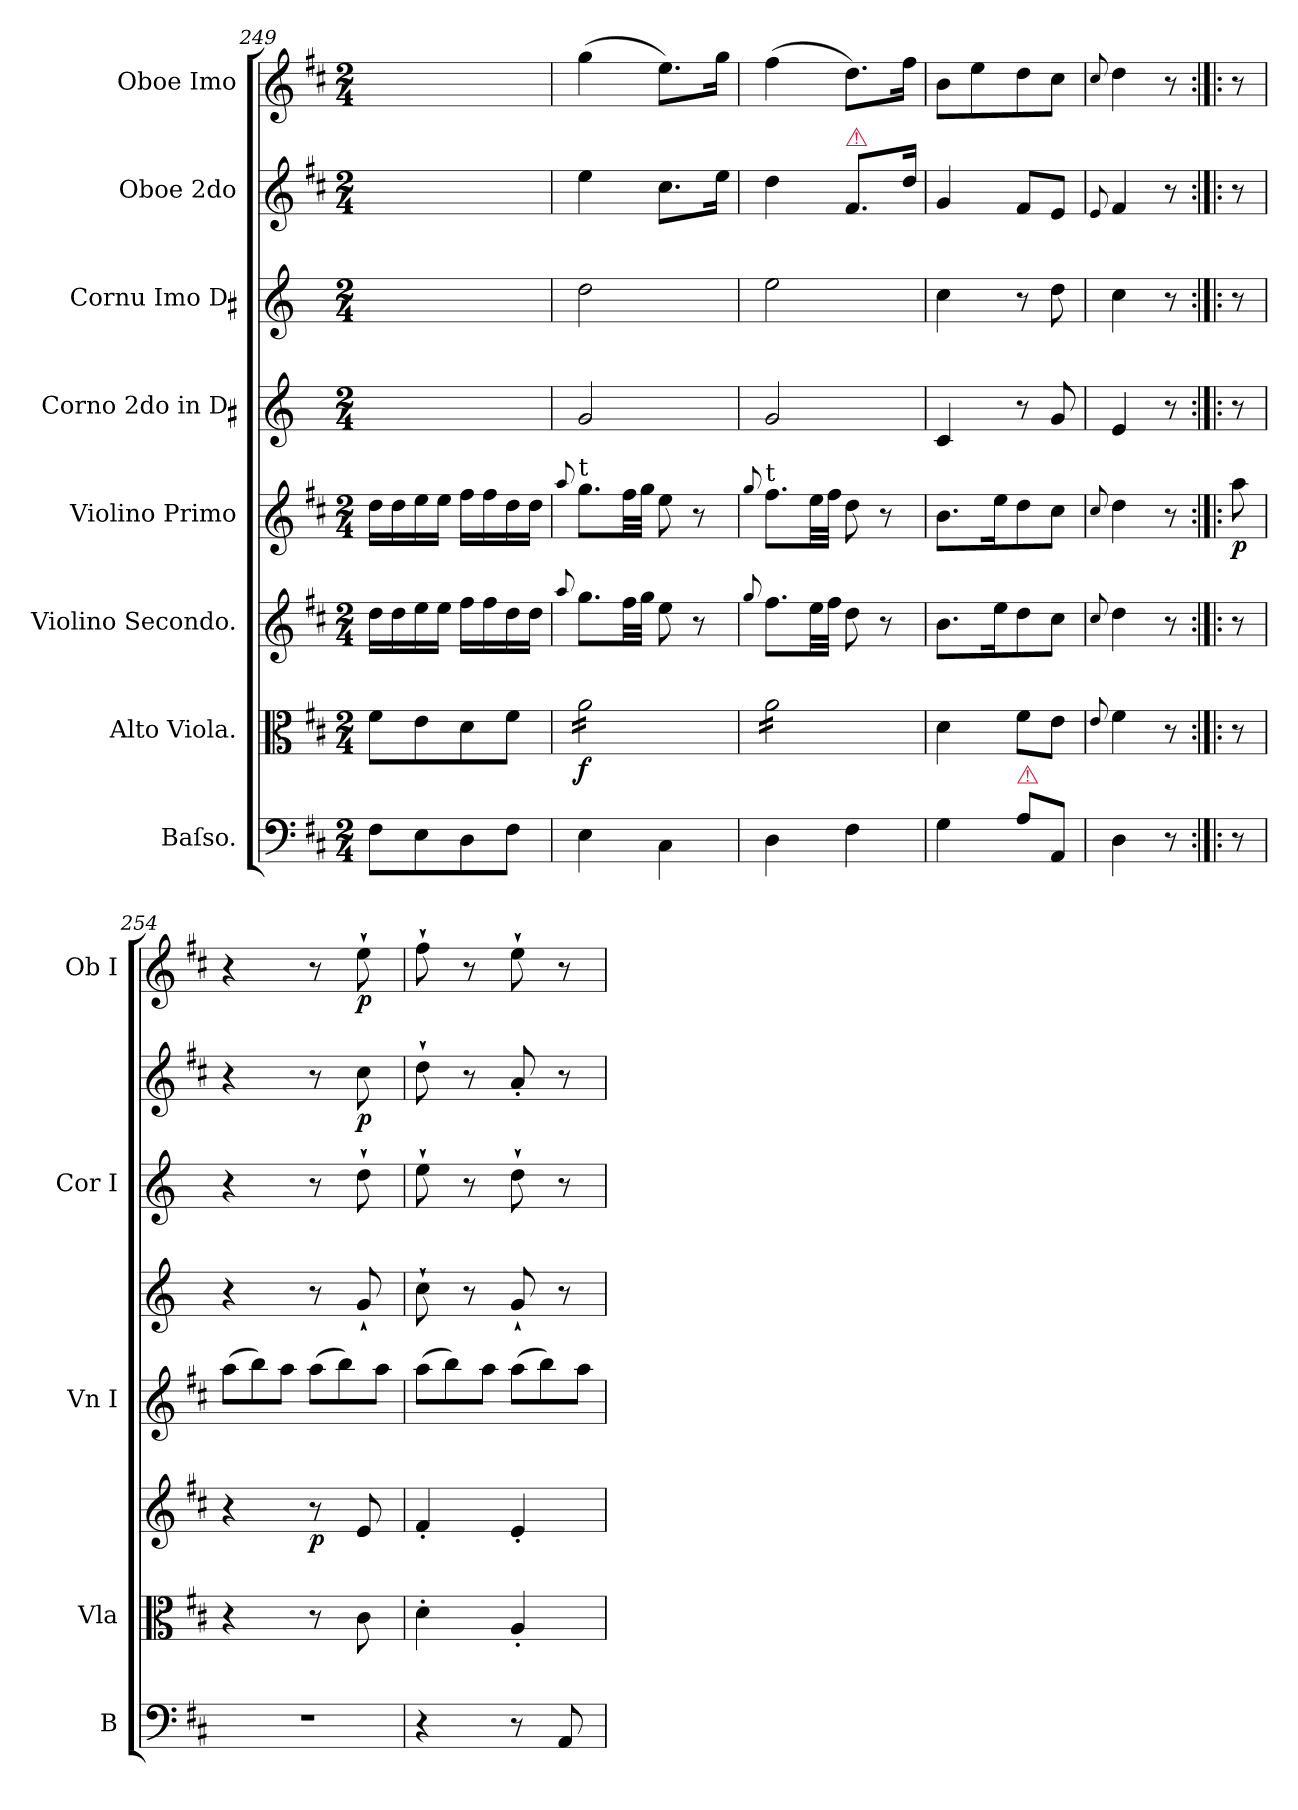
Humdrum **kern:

**kern	**dynam	**kern	**dynam	**kern	**dynam	**kern	**dynam	**kern	**dynam	**kern	**dynam	**kern	**dynam	**kern	**dynam
*part8	*part8	*part7	*part7	*part6	*part6	*part5	*part5	*part4	*part4	*part3	*part3	*part2	*part2	*part1	*part1
*staff8	*staff8	*staff7	*staff7	*staff6	*staff6	*staff5	*staff5	*staff4	*staff4	*staff3	*staff3	*staff2	*staff2	*staff1	*staff1
*I"Baſso.	*	*I"Alto Viola.	*	*I"Violino Secondo.	*	*I"Violino Primo	*	*I"Corno 2do in D#	*	*I"Cornu Imo D#	*	*I"Oboe 2do	*	*I"Oboe Imo	*
*I'B	*	*I'Vla	*	*	*	*I'Vn I	*	*	*	*I'Cor I	*	*	*	*I'Ob I	*
*clefF4	*	*clefC3	*	*clefG2	*	*clefG2	*	*clefG2	*	*clefG2	*	*clefG2	*	*clefG2	*
*	*	*	*	*	*	*	*	*ITrd-1c-2	*	*ITrd-1c-2	*	*	*	*	*
*k[f#c#]	*	*k[f#c#]	*	*k[f#c#]	*	*k[f#c#]	*	*k[f#c#]	*	*k[f#c#]	*	*k[f#c#]	*	*k[f#c#]	*
*D:	*	*D:	*	*D:	*	*D:	*	*D:	*	*D:	*	*D:	*	*D:	*
*M2/4	*	*M2/4	*	*M2/4	*	*M2/4	*	*M2/4	*	*M2/4	*	*M2/4	*	*M2/4	*
=249	=249	=249	=249	=249	=249	=249	=249	=249	=249	=249	=249	=249	=249	=249	=249
8F#\L	.	8f#\L	.	16dd\LL	.	16dd\LL	.	2ryy	.	2ryy	.	2ryy	.	2ryy	.
.	.	.	.	16dd\	.	16dd\	.	.	.	.	.	.	.	.	.
8E\	.	8e\	.	16ee\	.	16ee\	.	.	.	.	.	.	.	.	.
.	.	.	.	16ee\JJ	.	16ee\JJ	.	.	.	.	.	.	.	.	.
8D\	.	8d\	.	16ff#\LL	.	16ff#\LL	.	.	.	.	.	.	.	.	.
.	.	.	.	16ff#\	.	16ff#\	.	.	.	.	.	.	.	.	.
8F#\J	.	8f#\J	.	16dd\	.	16dd\	.	.	.	.	.	.	.	.	.
.	.	.	.	16dd\JJ	.	16dd\JJ	.	.	.	.	.	.	.	.	.
=250	=250	=250	=250	=250	=250	=250	=250	=250	=250	=250	=250	=250	=250	=250	=250
.	.	.	.	8qqaa/	.	8qqaa/	.	.	.	.	.	.	.	.	.
!	!	!	!	!	!	!LO:TX:a:t=t	!	!	!	!	!	!	!	!	!
*	*	*tremolo	*	*	*	*	*	*	*	*	*	*	*	*	*
4E\	for.	16a\LL	f	8.gg\L	.	8.gg\L	.	2a/	.	2ee\	.	4ee\	.	(4gg\	.
.	.	16a\	.	.	.	.	.	.	.	.	.	.	.	.	.
.	.	16a\	.	.	.	.	.	.	.	.	.	.	.	.	.
.	.	16a\	.	32ff#\LL	.	32ff#\LL	.	.	.	.	.	.	.	.	.
.	.	.	.	32gg\JJJ	.	32gg\JJJ	.	.	.	.	.	.	.	.	.
4C#\	.	16a\	.	8ee\	.	8ee\	.	.	.	.	.	8.cc#\L	for	8.ee\L)	.
.	.	16a\	.	.	.	.	.	.	.	.	.	.	.	.	.
.	.	16a\	.	8r	.	8r	.	.	.	.	.	.	.	.	.
.	.	16a\JJ	.	.	.	.	.	.	.	.	.	16ee\Jk	.	16gg\Jk	.
=251	=251	=251	=251	=251	=251	=251	=251	=251	=251	=251	=251	=251	=251	=251	=251
.	.	.	.	8qqgg/	.	8qqgg/	.	.	.	.	.	.	.	.	.
!	!	!	!	!	!	!LO:TX:a:t=t	!	!	!	!	!	!	!	!	!
4D\	.	16a\LL	.	8.ff#\L	.	8.ff#\L	.	2a/	.	2ff#\	.	4dd\	.	(4ff#\	.
.	.	16a\	.	.	.	.	.	.	.	.	.	.	.	.	.
.	.	16a\	.	.	.	.	.	.	.	.	.	.	.	.	.
.	.	16a\	.	32ee\LL	.	32ee\LL	.	.	.	.	.	.	.	.	.
.	.	.	.	32ff#\JJJ	.	32ff#\JJJ	.	.	.	.	.	.	.	.	.
!	!	!	!	!	!	!	!	!	!	!	!	!LO:TX:a:color=crimson:t=⚠	!	!	!
4F#\	.	16a\	.	8dd\	.	8dd\	.	.	.	.	.	8.f#/L	.	8.dd\L)	.
.	.	16a\	.	.	.	.	.	.	.	.	.	.	.	.	.
.	.	16a\	.	8r	.	8r	.	.	.	.	.	.	.	.	.
.	.	16a\JJ	.	.	.	.	.	.	.	.	.	16dd\Jk	.	16ff#\Jk	.
*	*	*Xtremolo	*	*	*	*	*	*	*	*	*	*	*	*	*
=252	=252	=252	=252	=252	=252	=252	=252	=252	=252	=252	=252	=252	=252	=252	=252
4G\	.	4d\	.	8.b\L	.	8.b\L	.	4d/	.	4dd\	.	4g/	.	8b\L	.
.	.	.	.	.	.	.	.	.	.	.	.	.	.	8ee\	.
.	.	.	.	16ee\K	.	16ee\K	.	.	.	.	.	.	.	.	.
!LO:TX:a:color=crimson:t=⚠	!	!	!	!	!	!	!	!	!	!	!	!	!	!	!
8A\L	.	8f#\L	.	8dd\	.	8dd\	.	8r	.	8r	.	8f#/L	.	8dd\	.
8AA/J	.	8e\J	.	8cc#\J	.	8cc#\J	.	8a/	.	8ee\	.	8e/J	.	8cc#\J	.
=253	=253	=253	=253	=253	=253	=253	=253	=253	=253	=253	=253	=253	=253	=253	=253
.	.	8qqe/	.	8qqcc#/	.	8qqcc#/	.	.	.	.	.	8qqe/	.	8qqcc#/	.
4D\	.	4f#\	.	4dd\	.	4dd\	.	4f#/	.	4dd\	.	4f#/	.	4dd\	.
8r	.	8r	.	8r	.	8r	.	8r	.	8r	.	8r	.	8r	.
=:|!|:	=:|!|:	=:|!|:	=:|!|:	=:|!|:	=:|!|:	=:|!|:	=:|!|:	=:|!|:	=:|!|:	=:|!|:	=:|!|:	=:|!|:	=:|!|:	=:|!|:	=:|!|:
8r	.	8r	.	8r	.	8aa\	p	8r	.	8r	.	8r	.	8r	.
=254	=254	=254	=254	=254	=254	=254	=254	=254	=254	=254	=254	=254	=254	=254	=254
*	*	*	*	*	*	*Xtuplet	*	*	*	*	*	*	*	*	*
2r	.	4r	.	4r	.	(12aa\L	.	4r	.	4r	.	4r	.	4r	.
.	.	.	.	.	.	12bb\)	.	.	.	.	.	.	.	.	.
.	.	.	.	.	.	12aa\J	.	.	.	.	.	.	.	.	.
.	.	8r	.	8r	p	(12aa\L	.	8r	.	8r	.	8r	.	8r	.
.	.	.	.	.	.	12bb\)	.	.	.	.	.	.	.	.	.
.	.	8c#\	po.	8e/	.	.	.	8a`>/	po	8ee`\	po.	8cc#\	p	8ee`\	p
.	.	.	.	.	.	12aa\J	.	.	.	.	.	.	.	.	.
=255	=255	=255	=255	=255	=255	=255	=255	=255	=255	=255	=255	=255	=255	=255	=255
4r	.	4d'\	.	4f#'/	.	(12aa\L	.	8dd`\	.	8ff#`\	.	8dd`\	.	8ff#`\	.
.	.	.	.	.	.	12bb\)	.	.	.	.	.	.	.	.	.
.	.	.	.	.	.	.	.	8r	.	8r	.	8r	.	8r	.
.	.	.	.	.	.	12aa\J	.	.	.	.	.	.	.	.	.
8r	.	4A'/	.	4e'/	.	(12aa\L	.	8a`>/	.	8ee`\	.	8a'>/	.	8ee`\	.
.	.	.	.	.	.	12bb\)	.	.	.	.	.	.	.	.	.
8AA/	po.	.	.	.	.	.	.	8r	.	8r	.	8r	.	8r	.
.	.	.	.	.	.	12aa\J	.	.	.	.	.	.	.	.	.
=	=	=	=	=	=	=	=	=	=	=	=	=	=	=	=
*-	*-	*-	*-	*-	*-	*-	*-	*-	*-	*-	*-	*-	*-	*-	*-
